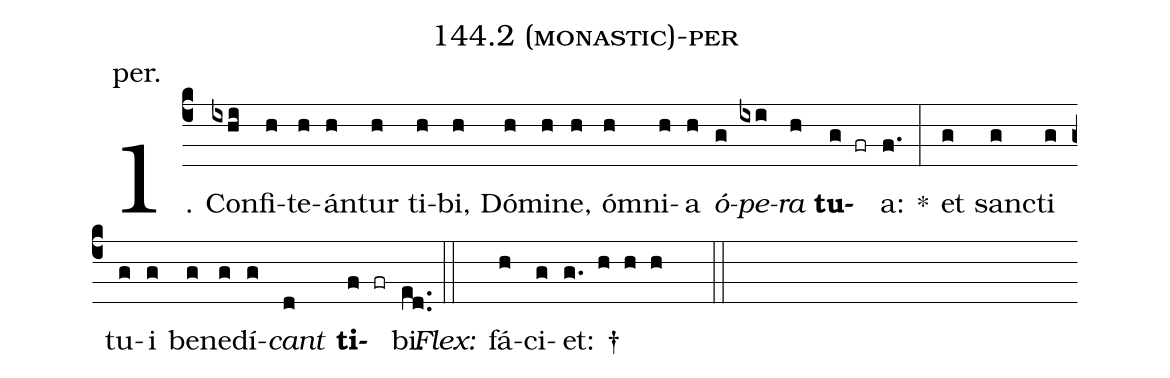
name: 144.2 (monastic)-per;
annotation: per.;
%%
(c4)1. Con(ixhi)fi(h)te(h)án(h)tur(h) ti(h)bi,(h) Dó(h)mi(h)ne,(h) óm(h)ni(h)a(h) <i>ó</i>(g)<i>pe</i>(ixi)<i>ra</i>(h) <b>tu</b>(g fr)a:(f.) *(:) et(g) sanc(g)ti(g) tu(g)i(g) be(g)ne(g)dí(g)<i>cant</i>(d) <b>ti</b>(f fr)bi.(ed..) (::)
<i>Flex:</i>()  fá(h)ci(g)et: †(g. h h h  ::)
